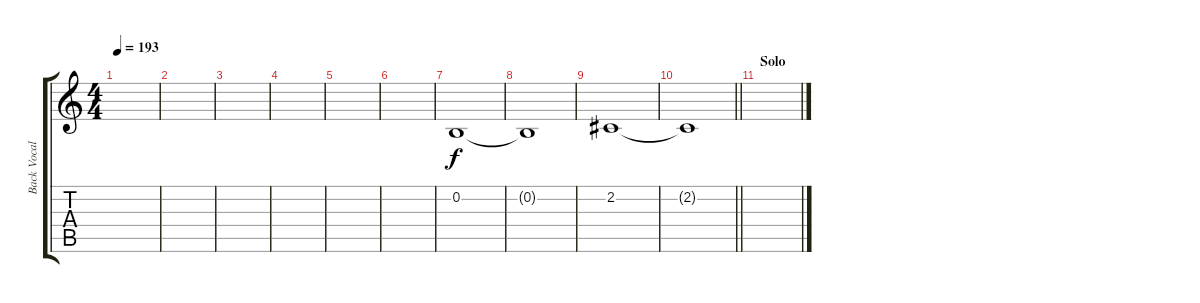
\track ("Back Vocals" "Back Vocal") {instrument tenorsax}
\staff {score tabs}
\tuning (E4 B3 G3 D3 A2 E2) {hide}
\ts (4 4)
\tempo 193
\clef g2
\ks c
|
|
|
|
|
|
0.2.1 |
0.2{t}.1 |
2.2.1 |
\barLineRight lightlight
2.2{t}.1 |
\section ("" "Solo")
